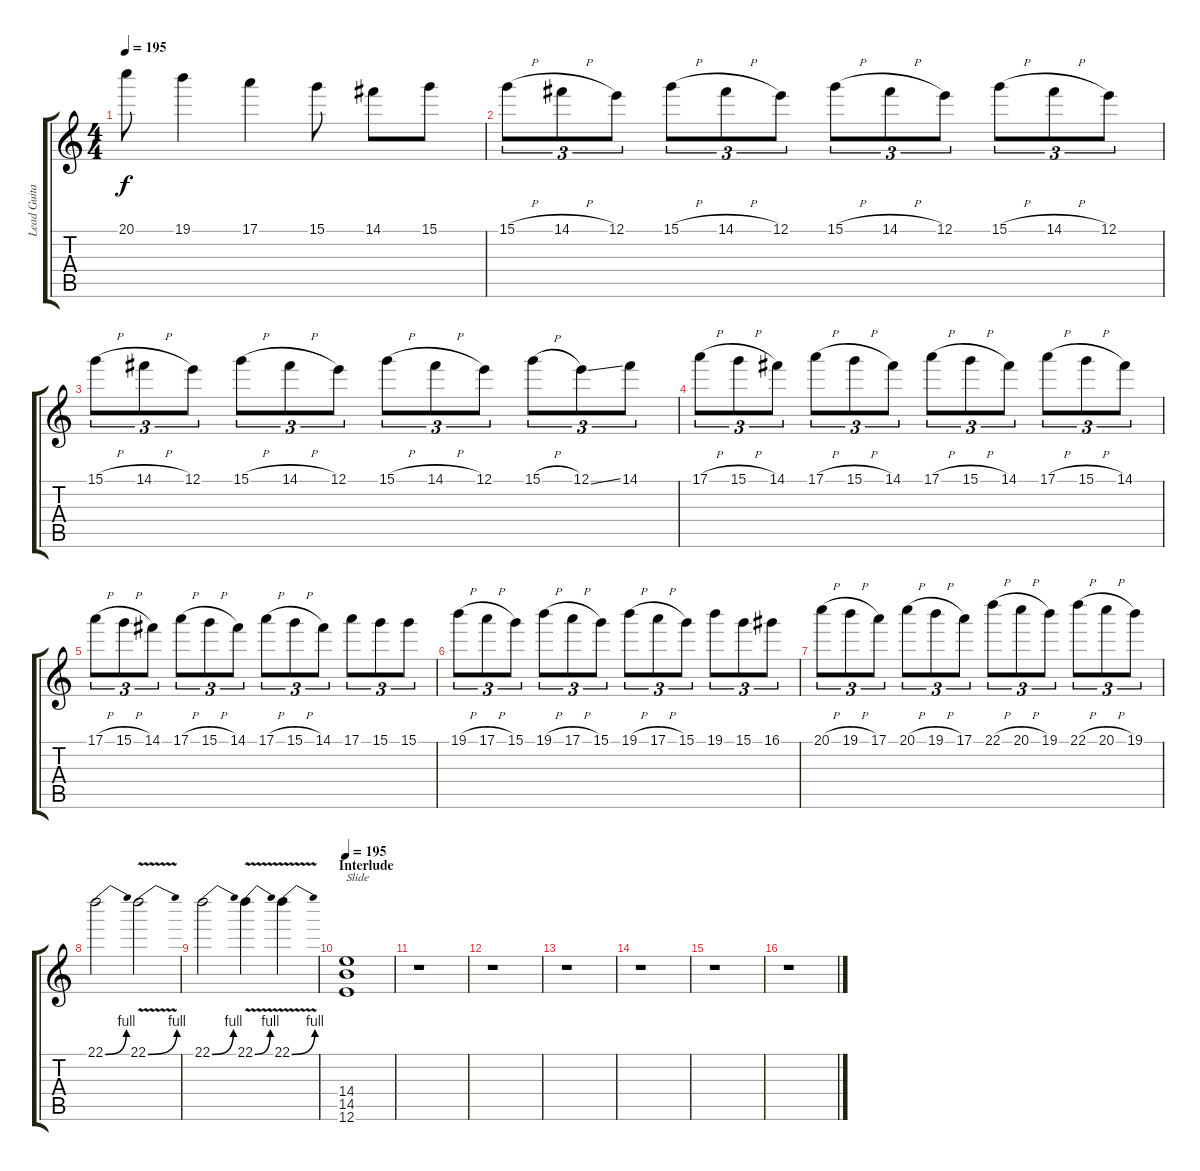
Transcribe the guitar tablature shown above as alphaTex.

\track ("Lead Guitar (Kirk)" "Lead Guita") {instrument distortionguitar}
\staff {score tabs}
\tuning (E4 B3 G3 D3 A2 E2) {hide}
\ts (4 4)
\tempo 195
\clef g2
\ks c
20.1{t}.8{dy f} 19.1.4 17.1.4 15.1.8 14.1.8 15.1.8 |
15.1{h}.8{tu (3 2)} 14.1{h}.8{tu (3 2)} 12.1.8{tu (3 2)} 15.1{h}.8{tu (3 2)} 14.1{h}.8{tu (3 2)} 12.1.8{tu (3 2)} 15.1{h}.8{tu (3 2)} 14.1{h}.8{tu (3 2)} 12.1.8{tu (3 2)} 15.1{h}.8{tu (3 2)} 14.1{h}.8{tu (3 2)} 12.1.8{tu (3 2)} |
15.1{h}.8{tu (3 2)} 14.1{h}.8{tu (3 2)} 12.1.8{tu (3 2)} 15.1{h}.8{tu (3 2)} 14.1{h}.8{tu (3 2)} 12.1.8{tu (3 2)} 15.1{h}.8{tu (3 2)} 14.1{h}.8{tu (3 2)} 12.1.8{tu (3 2)} 15.1{h}.8{tu (3 2)} 12.1{ss}.8{tu (3 2)} 14.1.8{tu (3 2)} |
17.1{h}.8{tu (3 2)} 15.1{h}.8{tu (3 2)} 14.1.8{tu (3 2)} 17.1{h}.8{tu (3 2)} 15.1{h}.8{tu (3 2)} 14.1.8{tu (3 2)} 17.1{h}.8{tu (3 2)} 15.1{h}.8{tu (3 2)} 14.1.8{tu (3 2)} 17.1{h}.8{tu (3 2)} 15.1{h}.8{tu (3 2)} 14.1.8{tu (3 2)} |
17.1{h}.8{tu (3 2)} 15.1{h}.8{tu (3 2)} 14.1.8{tu (3 2)} 17.1{h}.8{tu (3 2)} 15.1{h}.8{tu (3 2)} 14.1.8{tu (3 2)} 17.1{h}.8{tu (3 2)} 15.1{h}.8{tu (3 2)} 14.1.8{tu (3 2)} 17.1.8{tu (3 2)} 15.1.8{tu (3 2)} 15.1.8{tu (3 2)} |
19.1{h}.8{tu (3 2)} 17.1{h}.8{tu (3 2)} 15.1.8{tu (3 2)} 19.1{h}.8{tu (3 2)} 17.1{h}.8{tu (3 2)} 15.1.8{tu (3 2)} 19.1{h}.8{tu (3 2)} 17.1{h}.8{tu (3 2)} 15.1.8{tu (3 2)} 19.1.8{tu (3 2)} 15.1.8{tu (3 2)} 16.1.8{tu (3 2)} |
20.1{h}.8{tu (3 2)} 19.1{h}.8{tu (3 2)} 17.1.8{tu (3 2)} 20.1{h}.8{tu (3 2)} 19.1{h}.8{tu (3 2)} 17.1.8{tu (3 2)} 22.1{h}.8{tu (3 2)} 20.1{h}.8{tu (3 2)} 19.1.8{tu (3 2)} 22.1{h}.8{tu (3 2)} 20.1{h}.8{tu (3 2)} 19.1.8{tu (3 2)} |
22.1{be (bend 0 0 60 4)}.2 22.1{be (bend 0 0 60 4) v}.2 |
22.1{be (bend 0 0 60 4)}.2 22.1{be (bend 0 0 60 4) v}.4 22.1{be (bend 0 0 60 4) v}.4 |
\section ("" "Interlude")
\tempo 195
(14.4 14.5 12.6).1{txt "Slide"} |
r.1 |
r.1 |
r.1 |
r.1 |
r.1 |
r.1
